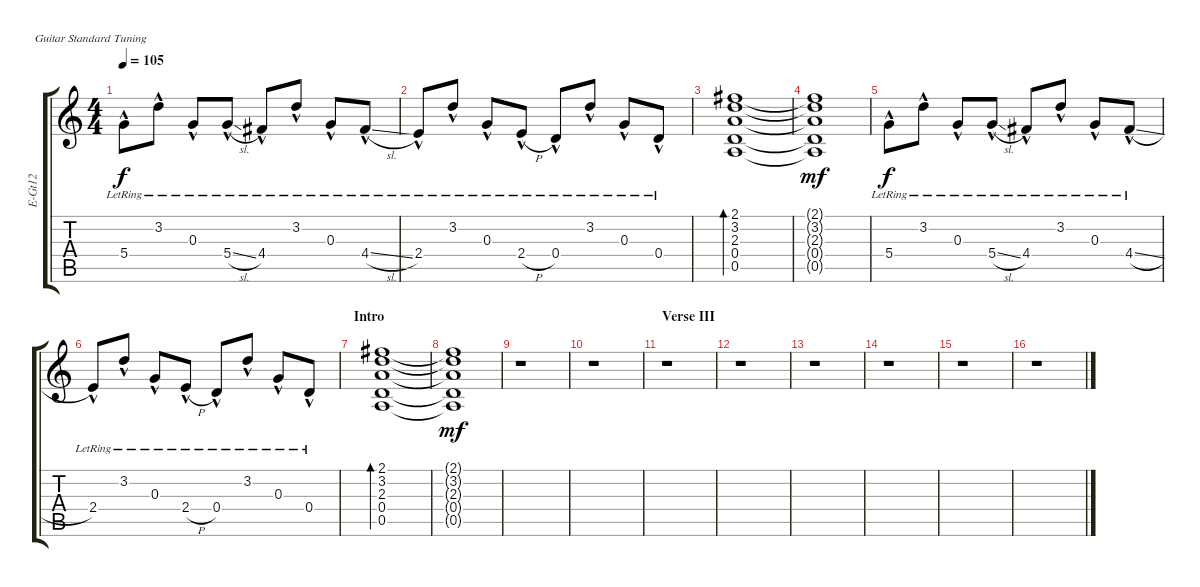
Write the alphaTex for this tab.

\defaultSystemsLayout 4
\otherSystemsTrackNameOrientation horizontal
\chordDiagramsInScore
\track ("Zakk Wylde Clean Fills" "E-Gt12") {instrument electricguitarclean}
\staff {score tabs}
\tuning (E4 B3 G3 D3 A2 E2)
\ts (4 4)
\tempo 105
\clef g2
\ks c
5.4{hac lr}.8{dy f} 3.2{hac lr}.8 0.3{hac lr}.8 5.4{sl hac lr}.8 4.4{hac lr}.8 3.2{hac lr}.8 0.3{hac lr}.8 4.4{sl hac lr}.8 |
2.4{hac lr}.8 3.2{hac lr}.8 0.3{hac lr}.8 2.4{h hac lr}.8 0.4{hac lr}.8 3.2{hac lr}.8 0.3{hac lr}.8 0.4{hac lr}.8 |
(0.4 2.3 3.2 2.1 0.5).1{bd 119} |
(2.1{t} 3.2{t} 2.3{t} 0.4{t} 0.5{t}).1{dy mf} |
5.4{hac lr}.8{dy f} 3.2{hac lr}.8 0.3{hac lr}.8 5.4{sl hac lr}.8 4.4{hac lr}.8 3.2{hac lr}.8 0.3{hac lr}.8 4.4{sl hac lr}.8 |
2.4{hac lr}.8 3.2{hac lr}.8 0.3{hac lr}.8 2.4{h hac lr}.8 0.4{hac lr}.8 3.2{hac lr}.8 0.3{hac lr}.8 0.4{hac lr}.8 |
\section ("" "Intro")
(0.4 2.3 3.2 2.1 0.5).1{bd 119} |
(2.1{t} 3.2{t} 2.3{t} 0.4{t} 0.5{t}).1{dy mf} |
r.1 |
r.1 |
\section ("" "Verse III")
r.1 |
r.1 |
r.1 |
r.1 |
r.1 |
r.1
